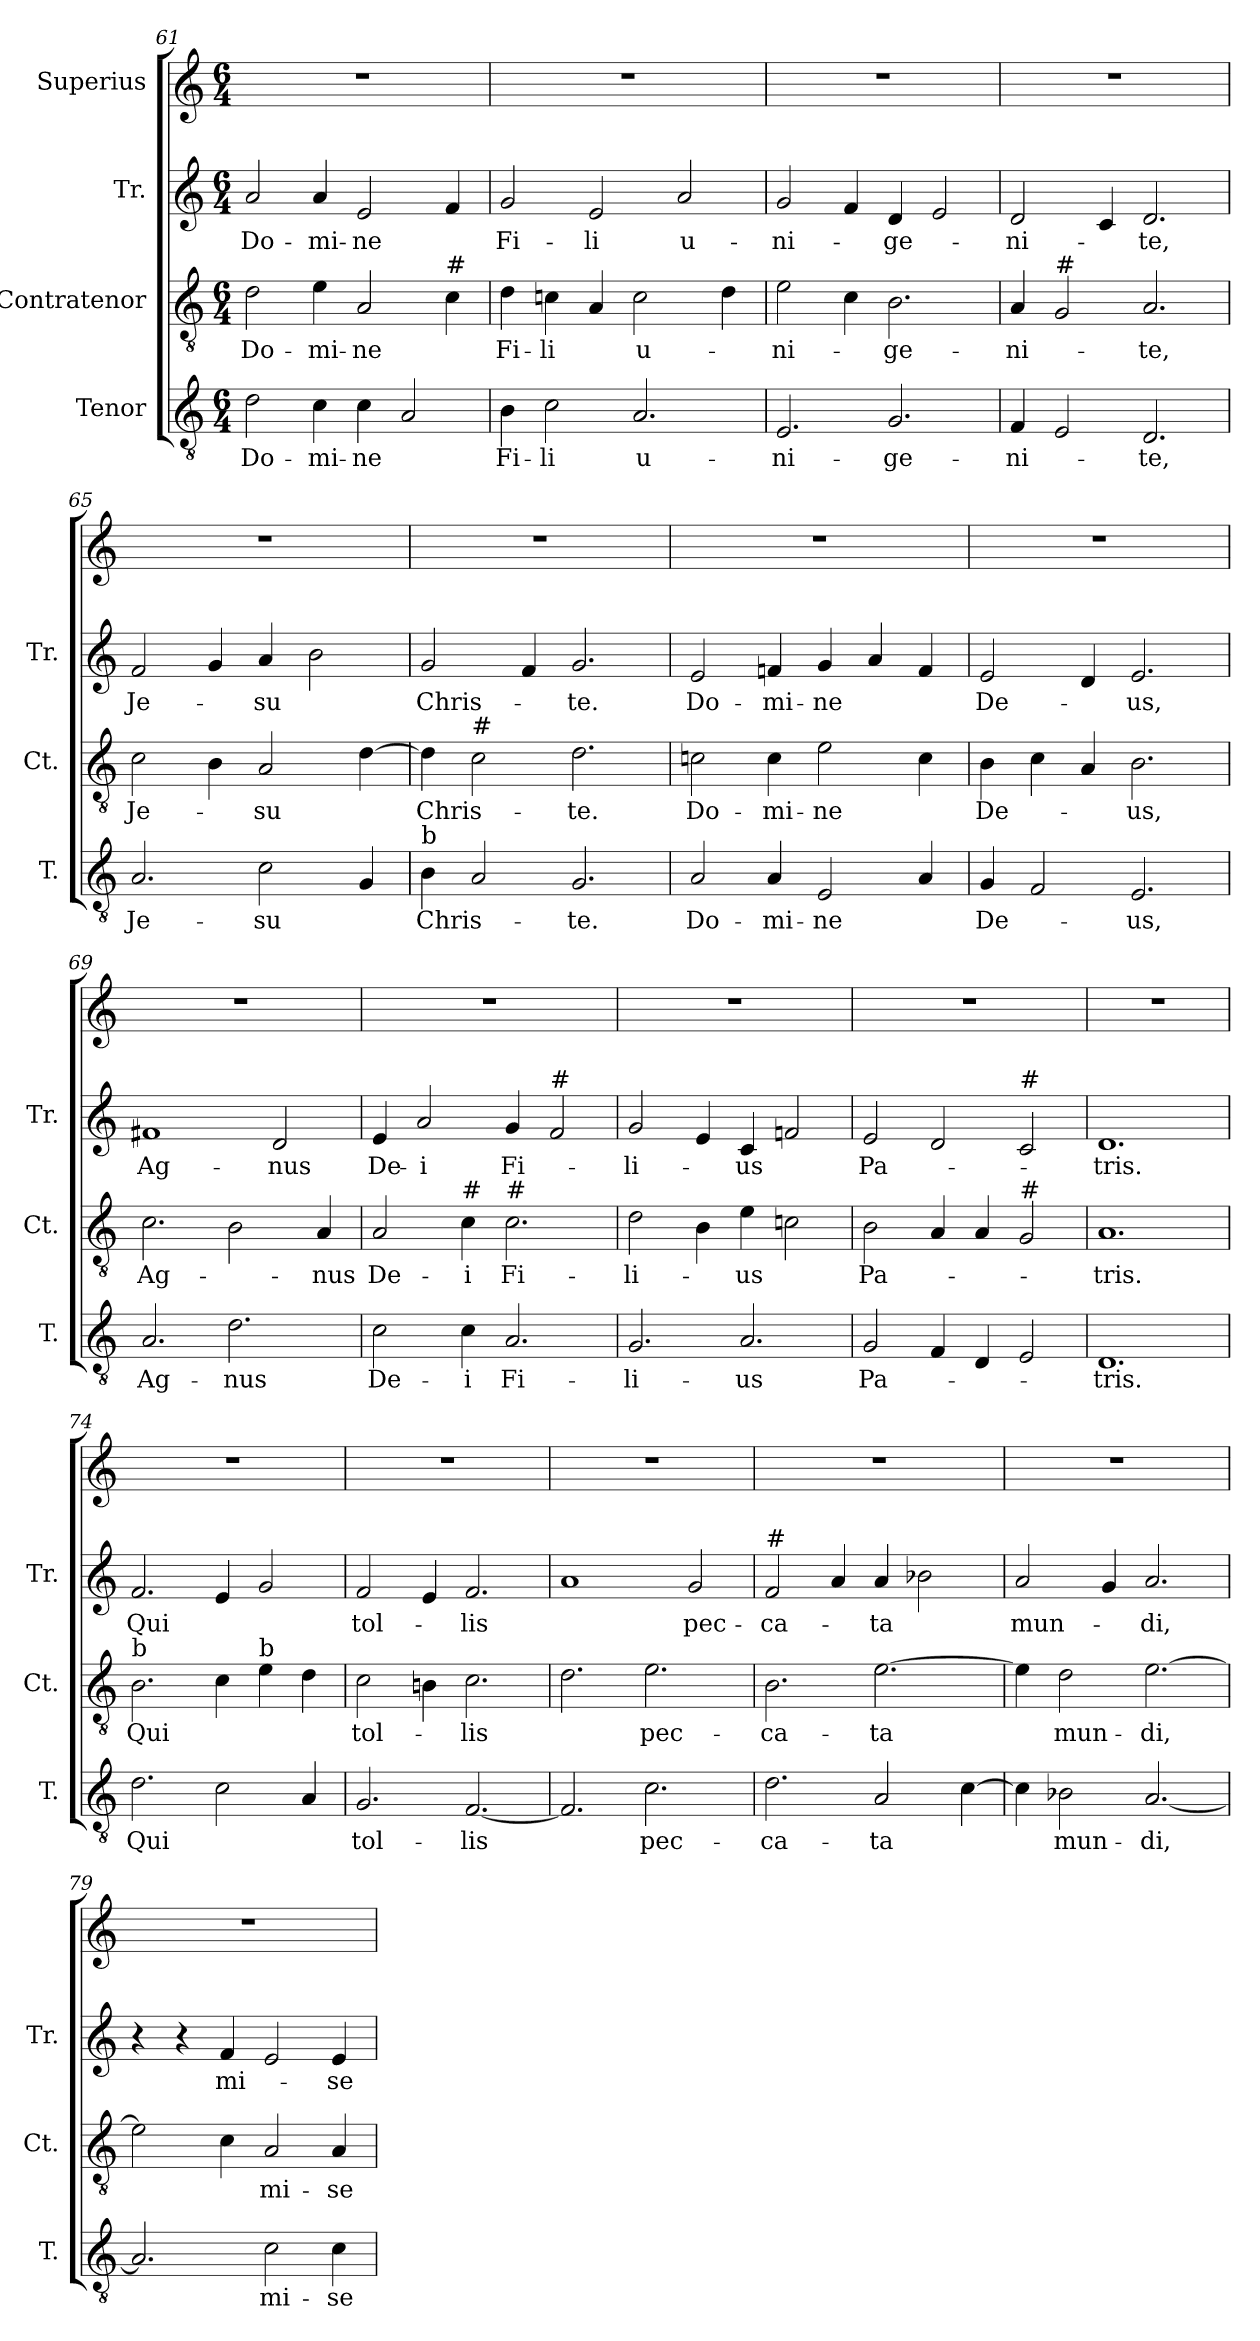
**kern	**text	**kern	**text	**kern	**text	**kern
*part4	*part4	*part3	*part3	*part2	*part2	*part1
*staff4	*staff4	*staff3	*staff3	*staff2	*staff2	*staff1
*I"Tenor	*	*I"Contratenor	*	*I"Tr.	*	*I"Superius
*I'T.	*	*I'Ct.	*	*I'Tr.	*	*
!!LO:LB:g=z
*clefGv2	*	*clefGv2	*	*clefG2	*	*clefG2
*M6/4	*	*M6/4	*	*M6/4	*	*M6/4
=61	=61	=61	=61	=61	=61	=61
!	!LO:LY:b	!	!LO:LY:b	!	!LO:LY:b	!
2d\	Do-	2d\	Do-	2a/	Do-	1.r
!	!LO:LY:b	!	!LO:LY:b	!	!LO:LY:b	!
4c\	-mi-	4e\	-mi-	4a/	-mi-	.
!	!LO:LY:b	!	!LO:LY:b	!	!LO:LY:b	!
4c\	-ne	2A/	-ne	2e/	-ne	.
2A/	.	.	.	.	.	.
!	!	!LO:TX:a:t=#	!	!	!	!
.	.	4c\	.	4f/	.	.
=62	=62	=62	=62	=62	=62	=62
!	!LO:LY:b	!	!LO:LY:b	!	!LO:LY:b	!
4B\	Fi-	4d\	Fi-	2g/	Fi-	1.r
!	!LO:LY:b	!	!LO:LY:b	!	!	!
2c\	-li	4cn\	-li	.	.	.
!	!	!	!	!	!LO:LY:b	!
.	.	4A/	.	2e/	-li	.
!	!LO:LY:b	!	!LO:LY:b	!	!	!
2.A/	u-	2c\	u-	.	.	.
!	!	!	!	!	!LO:LY:b	!
.	.	.	.	2a/	u-	.
.	.	4d\	.	.	.	.
=63	=63	=63	=63	=63	=63	=63
!	!LO:LY:b	!	!LO:LY:b	!	!LO:LY:b	!
2.E/	-ni-	2e\	-ni-	2g/	-ni-	1.r
.	.	4c\	.	4f/	.	.
!	!LO:LY:b	!	!LO:LY:b	!	!LO:LY:b	!
2.G/	-ge-	2.B\	-ge-	4d/	-ge-	.
.	.	.	.	2e/	.	.
=64	=64	=64	=64	=64	=64	=64
!	!LO:LY:b	!	!LO:LY:b	!	!LO:LY:b	!
4F/	-ni-	4A/	-ni-	2d/	-ni-	1.r
!	!	!LO:TX:a:t=#	!	!	!	!
2E/	.	2G/	.	.	.	.
.	.	.	.	4c/	.	.
!	!LO:LY:b	!	!LO:LY:b	!	!LO:LY:b	!
2.D/	-te,	2.A/	-te,	2.d/	-te,	.
=65	=65	=65	=65	=65	=65	=65
!	!LO:LY:b	!	!LO:LY:b	!	!LO:LY:b	!
2.A/	Je-	2c\	Je-	2f/	Je-	1.r
.	.	4B\	.	4g/	.	.
!	!LO:LY:b	!	!LO:LY:b	!	!LO:LY:b	!
2c\	-su	2A/	-su	4a/	-su	.
.	.	.	.	2b\	.	.
4G/	.	[4d\	.	.	.	.
=66	=66	=66	=66	=66	=66	=66
!LO:TX:a:t=b	!	!	!	!	!	!
!	!LO:LY:b	!	!LO:LY:b	!	!LO:LY:b	!
4B\	Chris-	4d\]	Chris-	2g/	Chris-	1.r
!	!	!LO:TX:a:t=#	!	!	!	!
2A/	.	2c\	.	.	.	.
.	.	.	.	4f/	.	.
!	!LO:LY:b	!	!LO:LY:b	!	!LO:LY:b	!
2.G/	-te.	2.d\	-te.	2.g/	-te.	.
!!LO:LB:g=z
=67	=67	=67	=67	=67	=67	=67
!	!LO:LY:b	!	!LO:LY:b	!	!LO:LY:b	!
2A/	Do-	2cn\	Do-	2e/	Do-	1.r
!	!LO:LY:b	!	!LO:LY:b	!	!LO:LY:b	!
4A/	-mi-	4c\	-mi-	4fn/	-mi-	.
!	!LO:LY:b	!	!LO:LY:b	!	!LO:LY:b	!
2E/	-ne	2e\	-ne	4g/	-ne	.
.	.	.	.	4a/	.	.
4A/	.	4c\	.	4f/	.	.
=68	=68	=68	=68	=68	=68	=68
!	!LO:LY:b	!	!LO:LY:b	!	!LO:LY:b	!
4G/	De-	4B\	De-	2e/	De-	1.r
2F/	.	4c\	.	.	.	.
.	.	4A/	.	4d/	.	.
!	!LO:LY:b	!	!LO:LY:b	!	!LO:LY:b	!
2.E/	-us,	2.B\	-us,	2.e/	-us,	.
=69	=69	=69	=69	=69	=69	=69
!	!LO:LY:b	!	!LO:LY:b	!	!LO:LY:b	!
2.A/	Ag-	2.c\	Ag-	1f#X	Ag-	1.r
!	!LO:LY:b	!	!	!	!	!
2.d\	-nus	2B\	.	.	.	.
!	!	!	!	!	!LO:LY:b	!
.	.	.	.	2d/	-nus	.
!	!	!	!LO:LY:b	!	!	!
.	.	4A/	-nus	.	.	.
=70	=70	=70	=70	=70	=70	=70
!	!LO:LY:b	!	!LO:LY:b	!	!LO:LY:b	!
2c\	De-	2A/	De-	4e/	De-	1.r
!	!	!	!	!	!LO:LY:b	!
.	.	.	.	2a/	-i	.
!	!	!LO:TX:a:t=#	!	!	!	!
!	!LO:LY:b	!	!LO:LY:b	!	!	!
4c\	-i	4c\	-i	.	.	.
!	!	!LO:TX:a:t=#	!	!	!	!
!	!LO:LY:b	!	!LO:LY:b	!	!LO:LY:b	!
2.A/	Fi-	2.c\	Fi-	4g/	Fi-	.
!	!	!	!	!LO:TX:a:t=#	!	!
.	.	.	.	2f/	.	.
=71	=71	=71	=71	=71	=71	=71
!	!LO:LY:b	!	!LO:LY:b	!	!LO:LY:b	!
2.G/	-li-	2d\	-li-	2g/	-li-	1.r
.	.	4B\	.	4e/	.	.
!	!LO:LY:b	!	!LO:LY:b	!	!LO:LY:b	!
2.A/	-us	4e\	-us	4c/	-us	.
.	.	2cn\	.	2fn/	.	.
=72	=72	=72	=72	=72	=72	=72
!	!LO:LY:b	!	!LO:LY:b	!	!LO:LY:b	!
2G/	Pa-	2B\	Pa-	2e/	Pa-	1.r
4F/	.	4A/	.	2d/	.	.
4D/	.	4A/	.	.	.	.
!	!	!	!	!LO:TX:a:t=#	!	!
!	!	!LO:TX:a:t=#	!	!	!	!
2E/	.	2G/	.	2c/	.	.
=73	=73	=73	=73	=73	=73	=73
!	!LO:LY:b	!	!LO:LY:b	!	!LO:LY:b	!
1.D	-tris.	1.A	-tris.	1.d	-tris.	1.r
!!LO:PB:g=z
=74	=74	=74	=74	=74	=74	=74
!	!	!LO:TX:a:t=b	!	!	!	!
!	!LO:LY:b	!	!LO:LY:b	!	!LO:LY:b	!
2.d\	Qui	2.B\	Qui	2.f/	Qui	1.r
2c\	.	4c\	.	4e/	.	.
!	!	!LO:TX:a:t=b	!	!	!	!
.	.	4e\	.	2g/	.	.
4A/	.	4d\	.	.	.	.
=75	=75	=75	=75	=75	=75	=75
!	!LO:LY:b	!	!LO:LY:b	!	!LO:LY:b	!
2.G/	tol-	2c\	tol-	2f/	tol-	1.r
.	.	4Bn\	.	4e/	.	.
!	!LO:LY:b	!	!LO:LY:b	!	!LO:LY:b	!
[2.F/	-lis	2.c\	-lis	2.f/	-lis	.
=76	=76	=76	=76	=76	=76	=76
2.F/]	.	2.d\	.	1a	.	1.r
!	!LO:LY:b	!	!LO:LY:b	!	!	!
2.c\	pec-	2.e\	pec-	.	.	.
!	!	!	!	!	!LO:LY:b	!
.	.	.	.	2g/	pec-	.
=77	=77	=77	=77	=77	=77	=77
!	!	!	!	!LO:TX:a:t=#	!	!
!	!LO:LY:b	!	!LO:LY:b	!	!LO:LY:b	!
2.d\	-ca-	2.B\	-ca-	2f/	-ca-	1.r
.	.	.	.	4a/	.	.
!	!LO:LY:b	!	!LO:LY:b	!	!LO:LY:b	!
2A/	-ta	[2.e\	-ta	4a/	-ta	.
.	.	.	.	2b-X\	.	.
[4c\	.	.	.	.	.	.
=78	=78	=78	=78	=78	=78	=78
!	!	!	!	!	!LO:LY:b	!
4c\]	.	4e\]	.	2a/	mun-	1.r
!	!LO:LY:b	!	!LO:LY:b	!	!	!
2B-X\	mun-	2d\	mun-	.	.	.
.	.	.	.	4g/	.	.
!	!LO:LY:b	!	!LO:LY:b	!	!LO:LY:b	!
[2.A/	-di,	[2.e\	-di,	2.a/	-di,	.
=79	=79	=79	=79	=79	=79	=79
2.A/]	.	2e\]	.	4r	.	1.r
.	.	.	.	4r	.	.
!	!	!	!	!	!LO:LY:b	!
.	.	4c\	.	4f/	mi-	.
!	!LO:LY:b	!	!LO:LY:b	!	!	!
2c\	mi-	2A/	mi-	2e/	.	.
!	!LO:LY:b	!	!LO:LY:b	!	!LO:LY:b	!
4c\	-se-	4A/	-se-	4e/	-se-	.
=	=	=	=	=	=	=
*-	*-	*-	*-	*-	*-	*-
